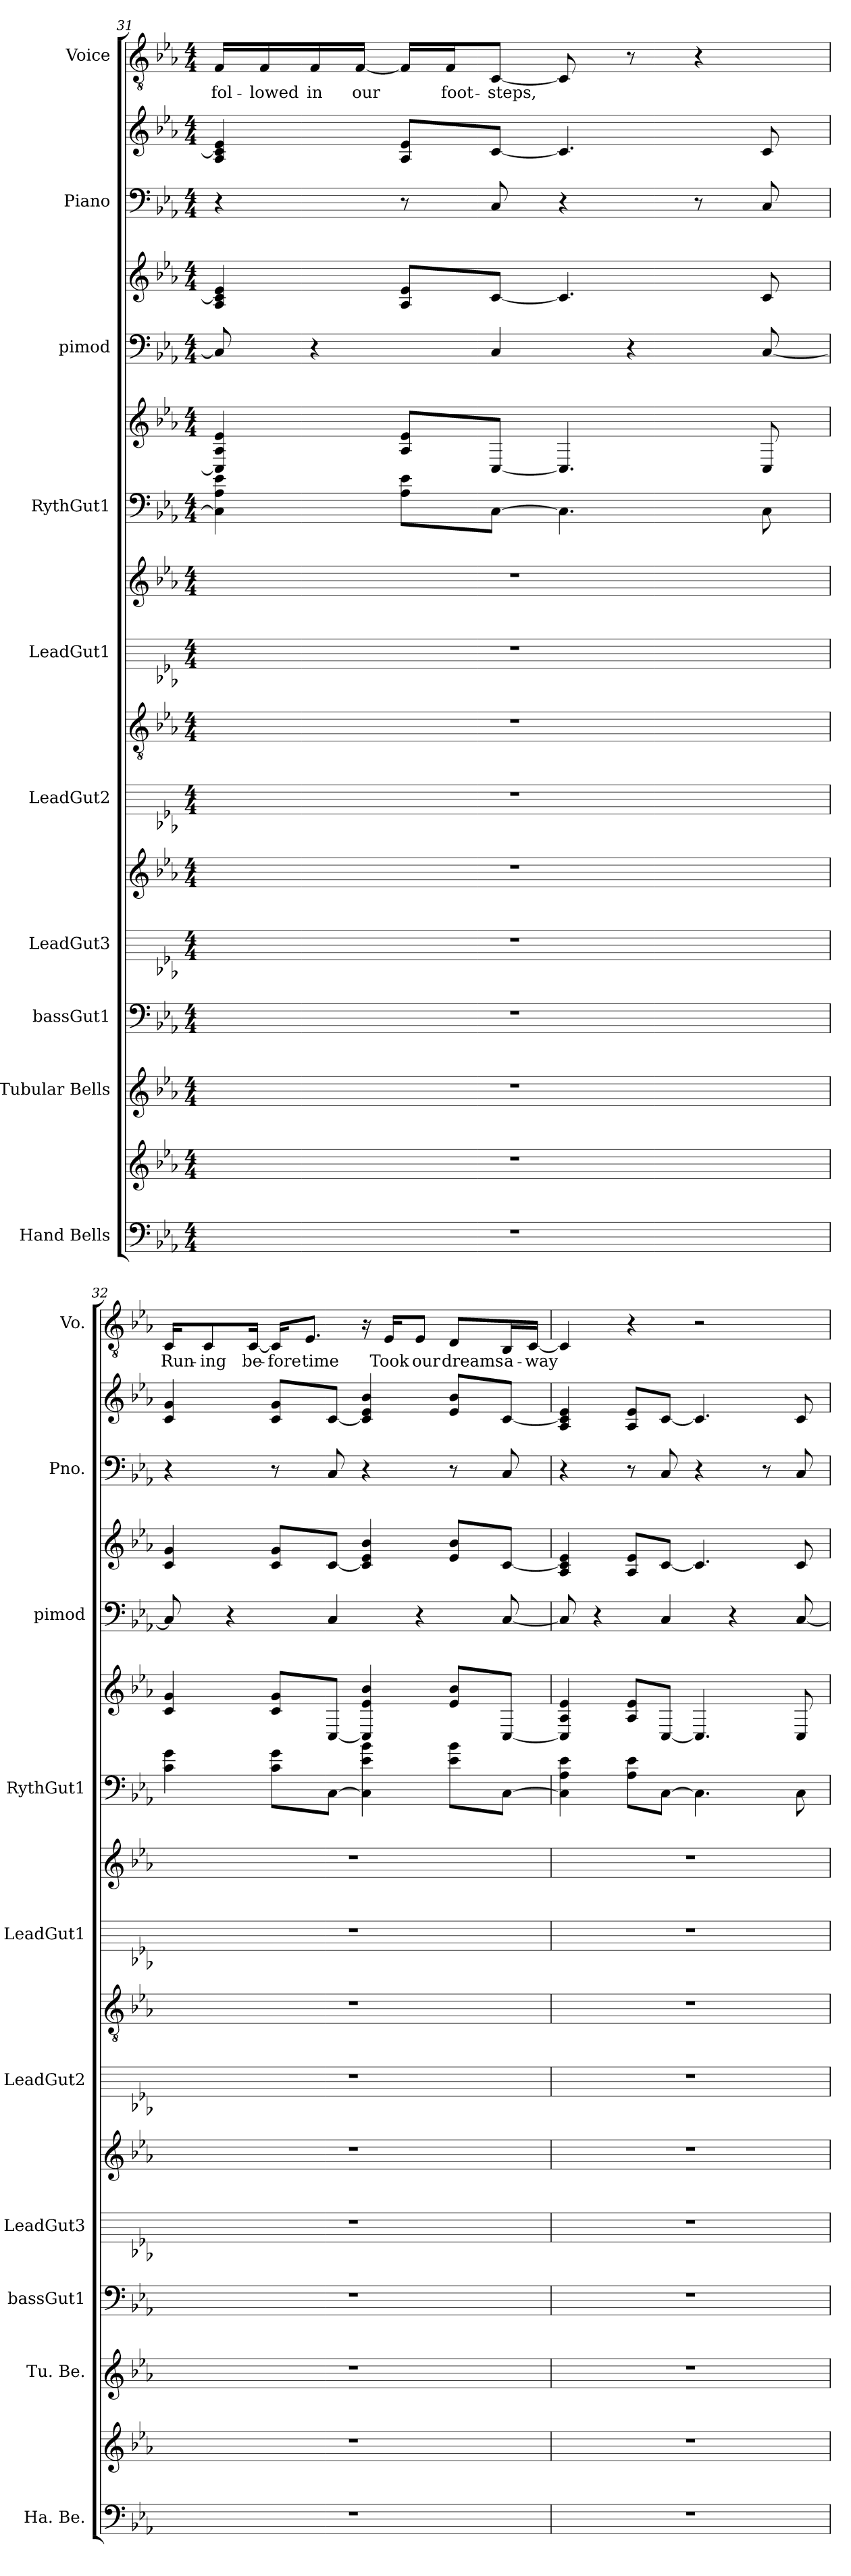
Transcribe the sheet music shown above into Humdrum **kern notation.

**kern	**kern	**kern	**kern	**kern	**kern	**kern	**kern	**kern	**kern	**kern	**kern	**kern	**kern	**kern	**kern	**kern	**text
*part10	*part10	*part9	*part8	*part7	*part7	*part6	*part6	*part5	*part5	*part4	*part4	*part3	*part3	*part2	*part2	*part1	*part1
*staff17	*staff16	*staff15	*staff14	*staff13	*staff12	*staff11	*staff10	*staff9	*staff8	*staff7	*staff6	*staff5	*staff4	*staff3	*staff2	*staff1	*staff1
*I"Hand Bells	*	*I"Tubular Bells	*I"bassGut1	*I"LeadGut3	*	*I"LeadGut2	*	*I"LeadGut1	*	*I"RythGut1	*	*I"pimod	*	*I"Piano	*	*I"Voice	*
*I'Ha. Be.	*	*I'Tu. Be.	*I'bassGut1	*I'LeadGut3	*	*I'LeadGut2	*	*I'LeadGut1	*	*I'RythGut1	*	*I'pimod	*	*I'Pno.	*	*I'Vo.	*
*clefF4	*clefG2	*clefG2	*clefF4	*	*clefG2	*	*clefGv2	*	*clefG2	*	*clefG2	*clefF4	*clefG2	*clefF4	*clefG2	*clefGv2	*
*k[b-e-a-]	*k[b-e-a-]	*k[b-e-a-]	*k[b-e-a-]	*k[b-e-a-]	*k[b-e-a-]	*k[b-e-a-]	*k[b-e-a-]	*k[b-e-a-]	*k[b-e-a-]	*k[b-e-a-]	*k[b-e-a-]	*k[b-e-a-]	*k[b-e-a-]	*k[b-e-a-]	*k[b-e-a-]	*k[b-e-a-]	*
*M4/4	*M4/4	*M4/4	*M4/4	*M4/4	*M4/4	*M4/4	*M4/4	*M4/4	*M4/4	*M4/4	*M4/4	*M4/4	*M4/4	*M4/4	*M4/4	*M4/4	*
=31	=31	=31	=31	=31	=31	=31	=31	=31	=31	=31	=31	=31	=31	=31	=31	=31	=31
1r	1r	1r	1r	1r	1r	1r	1r	1r	1r	4C\] 4A-\ 4e-\	4C/] 4A-/ 4e-/	8C/]	4A-/ 4c/] 4e-/	4r	4A-/ 4c/] 4e-/	16F/LL	fol-
.	.	.	.	.	.	.	.	.	.	.	.	.	.	.	.	16F/	-lowed
.	.	.	.	.	.	.	.	.	.	.	.	4r	.	.	.	16F/	in
.	.	.	.	.	.	.	.	.	.	.	.	.	.	.	.	[16F/JJ	our
.	.	.	.	.	.	.	.	.	.	8A-\ 8e-\L	8A-/ 8e-/L	.	8A-/ 8e-/L	8r	8A-/ 8e-/L	16F/LL]	.
.	.	.	.	.	.	.	.	.	.	.	.	.	.	.	.	16F/J	foot-
.	.	.	.	.	.	.	.	.	.	[8C\J	[8C/J	4C/	[8c/J	8C/	[8c/J	[8C/J	-steps,
.	.	.	.	.	.	.	.	.	.	4.C\]	4.C/]	.	4.c/]	4r	4.c/]	8C/]	.
.	.	.	.	.	.	.	.	.	.	.	.	4r	.	.	.	8r	.
.	.	.	.	.	.	.	.	.	.	.	.	.	.	8r	.	4r	.
.	.	.	.	.	.	.	.	.	.	8C\	8C/	[8C/	8c/	8C/	8c/	.	.
=32	=32	=32	=32	=32	=32	=32	=32	=32	=32	=32	=32	=32	=32	=32	=32	=32	=32
1r	1r	1r	1r	1r	1r	1r	1r	1r	1r	4c\ 4g\	4c/ 4g/	8C/]	4c/ 4g/	4r	4c/ 4g/	16C/KL	Run-
.	.	.	.	.	.	.	.	.	.	.	.	.	.	.	.	8C/	-ing
.	.	.	.	.	.	.	.	.	.	.	.	4r	.	.	.	.	.
.	.	.	.	.	.	.	.	.	.	.	.	.	.	.	.	[16C/Jk	be-
.	.	.	.	.	.	.	.	.	.	8c\ 8g\L	8c/ 8g/L	.	8c/ 8g/L	8r	8c/ 8g/L	16C/KL]	-fore
.	.	.	.	.	.	.	.	.	.	.	.	.	.	.	.	8.E-/J	time
.	.	.	.	.	.	.	.	.	.	[8C\J	[8C/J	4C/	[8c/J	8C/	[8c/J	.	.
.	.	.	.	.	.	.	.	.	.	4C\] 4e-\ 4b-\	4C/] 4e-/ 4b-/	.	4c/] 4e-/ 4b-/	4r	4c/] 4e-/ 4b-/	16r	.
.	.	.	.	.	.	.	.	.	.	.	.	.	.	.	.	16E-/KL	Took
.	.	.	.	.	.	.	.	.	.	.	.	4r	.	.	.	8E-/J	our
.	.	.	.	.	.	.	.	.	.	8e-\ 8b-\L	8e-/ 8b-/L	.	8e-/ 8b-/L	8r	8e-/ 8b-/L	8D/L	dreams
.	.	.	.	.	.	.	.	.	.	[8C\J	[8C/J	[8C/	[8c/J	8C/	[8c/J	16BB-/L	a-
.	.	.	.	.	.	.	.	.	.	.	.	.	.	.	.	[16C/JJ	-way
=33	=33	=33	=33	=33	=33	=33	=33	=33	=33	=33	=33	=33	=33	=33	=33	=33	=33
1r	1r	1r	1r	1r	1r	1r	1r	1r	1r	4C\] 4A-\ 4e-\	4C/] 4A-/ 4e-/	8C/]	4A-/ 4c/] 4e-/	4r	4A-/ 4c/] 4e-/	4C/]	.
.	.	.	.	.	.	.	.	.	.	.	.	4r	.	.	.	.	.
.	.	.	.	.	.	.	.	.	.	8A-\ 8e-\L	8A-/ 8e-/L	.	8A-/ 8e-/L	8r	8A-/ 8e-/L	4r	.
.	.	.	.	.	.	.	.	.	.	[8C\J	[8C/J	4C/	[8c/J	8C/	[8c/J	.	.
.	.	.	.	.	.	.	.	.	.	4.C\]	4.C/]	.	4.c/]	4r	4.c/]	2r	.
.	.	.	.	.	.	.	.	.	.	.	.	4r	.	.	.	.	.
.	.	.	.	.	.	.	.	.	.	.	.	.	.	8r	.	.	.
.	.	.	.	.	.	.	.	.	.	8C\	8C/	[8C/	8c/	8C/	8c/	.	.
=	=	=	=	=	=	=	=	=	=	=	=	=	=	=	=	=	=
*-	*-	*-	*-	*-	*-	*-	*-	*-	*-	*-	*-	*-	*-	*-	*-	*-	*-
